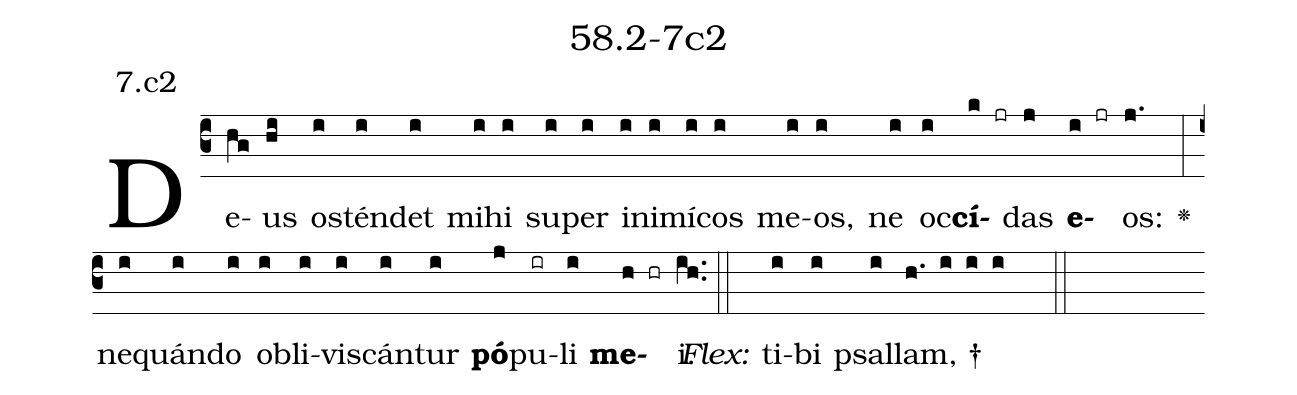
name: 58.2-7c2;
annotation: 7.c2;
%%
(c3)De(hg)us(hi) os(i)tén(i)det(i) mi(i)hi(i) su(i)per(i) in(i)i(i)mí(i)cos(i) me(i)os,(i) ne(i) oc(i)<b>cí</b>(k jr)das(j) <b>e</b>(i jr)os:(j.) <v>\greheightstar</v>(:) ne(i)quán(i)do(i) ob(i)li(i)vis(i)cán(i)tur(i) <b>pó</b>(j)pu(ir)li(i) <b>me</b>(h hr)i.(ih..) (::)
<i>Flex:</i>()  ti(i)bi(i) psal(i)lam, †(h. i i i  ::)

%E(i) u(i) o(j) u(i) a(h) e.(ih..) (::)
